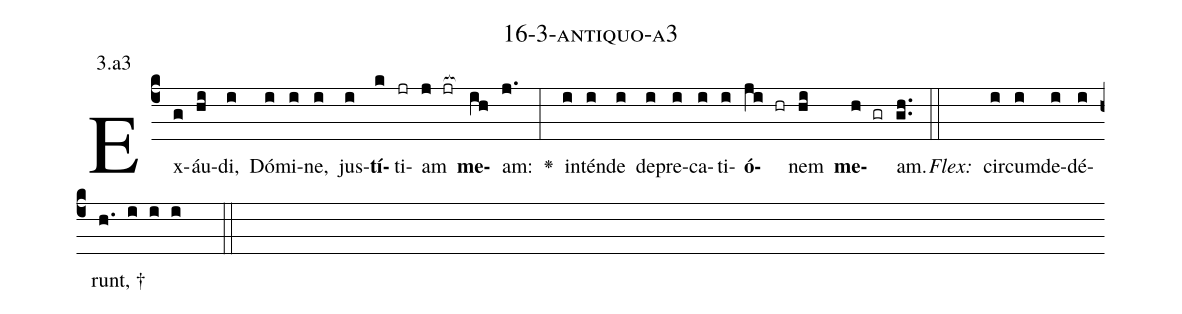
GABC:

name: 16-3-antiquo-a3;
annotation: 3.a3;
%%
(c4)Ex(g)áu(hi)di,(i) Dó(i)mi(i)ne,(i) jus(i)<b>tí</b>(k)ti(jr)am(j jr[ocb:1{]) <b>me</b>(ih[ocb:0}])am:(j.) <v>\greheightstar</v>(:) in(i)tén(i)de(i) de(i)pre(i)ca(i)ti(i)<b>ó</b>(ji hr)nem(hi) <b>me</b>(h gr)am.(gh..) (::)
<i>Flex:</i>()  cir(i)cum(i)de(i)dé(i)runt, †(h. i i i  ::)

%E(i) u(i) o(ji) u(hi) a(h) e.(gh..) (::)
